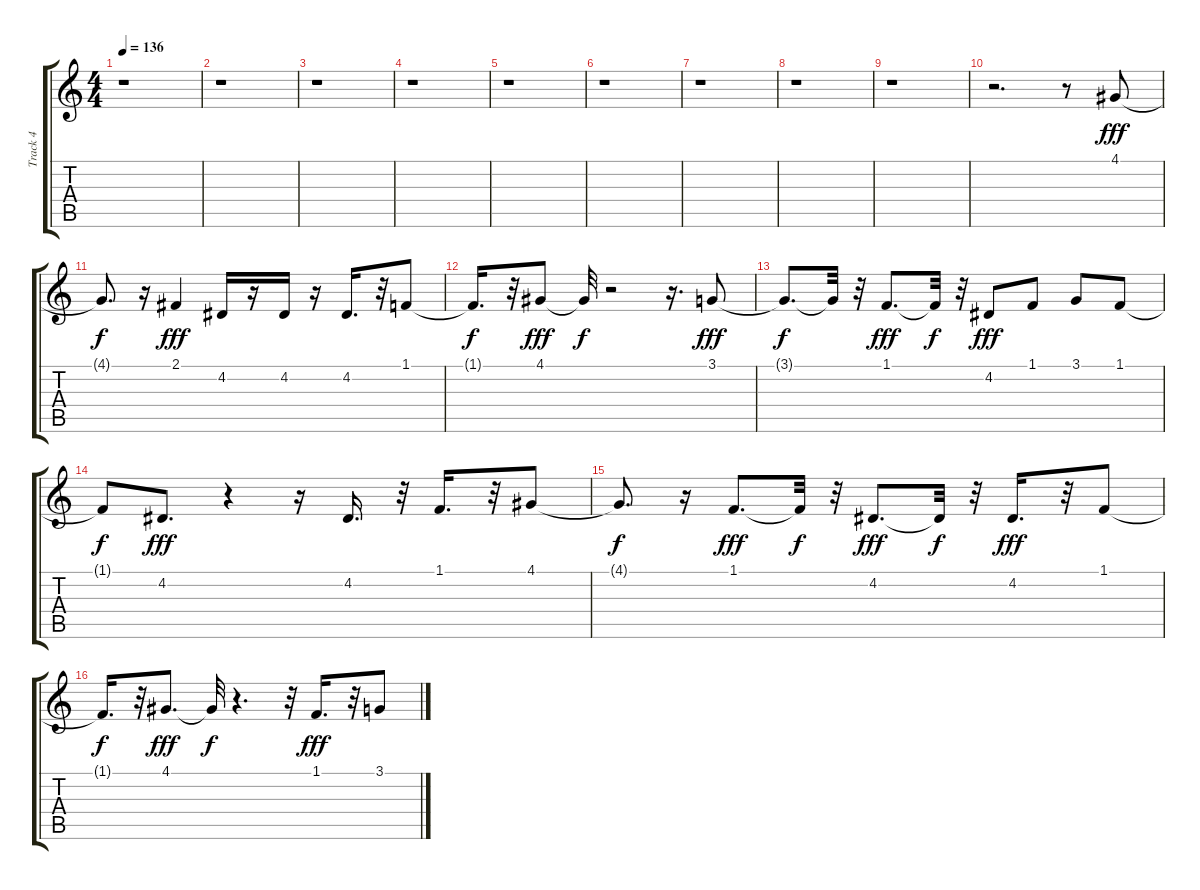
\track ("Track 4" "Track 4") {instrument tenorsax}
\staff {score tabs}
\tuning (E4 B3 G3 D3 A2 E2) {hide}
\ts (4 4)
\tempo 136
\clef g2
\ks c
r.1{dy fff} |
r.1 |
r.1 |
r.1 |
r.1 |
r.1 |
r.1 |
r.1 |
r.1 |
r.2{d} r.8 4.1.8 |
4.1{t}.8{d dy f} r.16 2.1.4{dy fff} 4.2.16 r.16 4.2.16 r.16 4.2.16{d} r.32 1.1.8 |
1.1{t}.16{d dy f} r.32 4.1.8{dy fff} 4.1{t}.32{dy f} r.2 r.16{d} 3.1.8{dy fff} |
3.1{t}.8{d dy f} 3.1{t}.32 r.32 1.1.8{d dy fff} 1.1{t}.32{dy f} r.32 4.2.8{dy fff} 1.1.8 3.1.8 1.1.8 |
1.1{t}.8{dy f} 4.2.8{d dy fff} r.4 r.16 4.2.16{d} r.32 1.1.16{d} r.32 4.1.8 |
4.1{t}.8{d dy f} r.16 1.1.8{d dy fff} 1.1{t}.32{dy f} r.32 4.2.8{d dy fff} 4.2{t}.32{dy f} r.32 4.2.16{d dy fff} r.32 1.1.8 |
1.1{t}.16{d dy f} r.32 4.1.8{d dy fff} 4.1{t}.32{dy f} r.4{d} r.32 1.1.16{d dy fff} r.32 3.1.8
